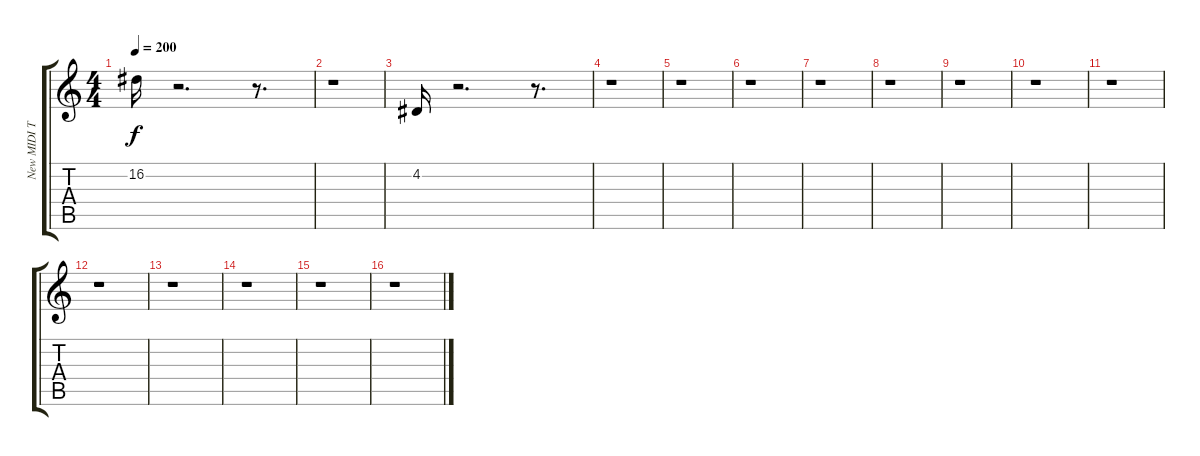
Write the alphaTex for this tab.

\track ("New MIDI Track" "New MIDI T") {instrument glockenspiel}
\staff {score tabs}
\tuning (E4 B3 G3 D3 A2 E2) {hide}
\ts (4 4)
\tempo 200
\clef g2
\ks c
16.2.16{dy f} r.2{d} r.8{d} |
r.1 |
4.2.16 r.2{d} r.8{d} |
r.1 |
r.1 |
r.1 |
r.1 |
r.1 |
r.1 |
r.1 |
r.1 |
r.1 |
r.1 |
r.1 |
r.1 |
r.1
